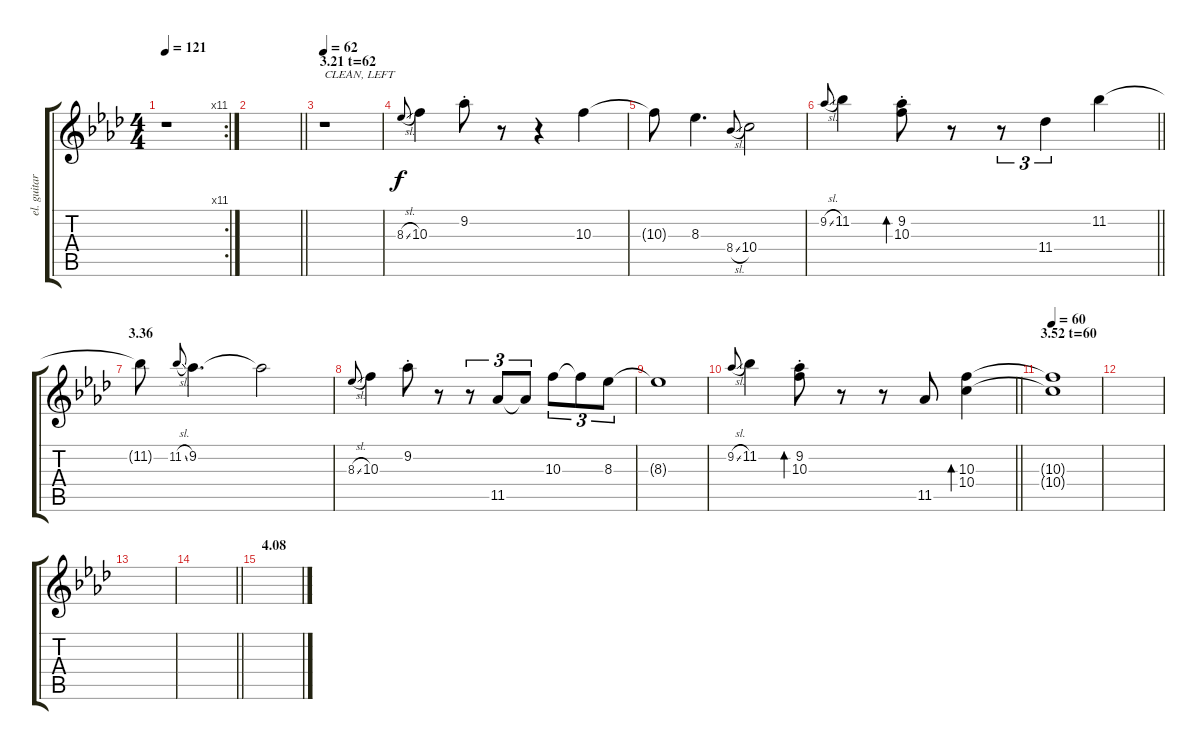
\track ("el. guitar" "el. guitar") {instrument electricguitarjazz}
\staff {score tabs}
\tuning (E4 B3 G3 D3 A2 E2) {hide}
\rc 11
\ts (4 4)
\tempo 121
\clef g2
\ks fminor
r.1{dy f} |
\barLineRight lightlight
|
\section ("" "3.21 t=62")
\tempo 62
r.1{txt "CLEAN, LEFT" balance 2 instrument electricguitarjazz} |
8.3{sl}.8{gr onbeat} 10.3.4 9.2{st}.8 r.8 r.4 10.3.4 |
10.3{t}.8 8.3.4{d} 8.4{sl}.8{gr onbeat} 10.4.2 |
\barLineRight lightlight
9.2{sl}.8{gr onbeat} 11.2.4 (9.2{st} 10.3{st}).8{bd 60} r.8 r.8{tu (3 2)} 11.4.4{tu (3 2)} 11.2.4 |
\section ("" "3.36")
11.2{t}.8 11.2{sl}.8{gr onbeat} 9.2.4{d} 9.2{t}.2 |
8.3{sl}.8{gr onbeat} 10.3.4 9.2{st}.8 r.8 r.8{tu (3 2)} 11.5.8{tu (3 2)} 11.5{t}.8{tu (3 2)} 10.3.8{tu (3 2)} 10.3{t}.8{tu (3 2)} 8.3.8{tu (3 2)} |
8.3{t}.1 |
\barLineRight lightlight
9.2{sl}.8{gr onbeat} 11.2.4 (9.2{st} 10.3{st}).8{bd 60} r.8 r.8 11.5.8 (10.3 10.4).4{bd 60} |
\section ("" "3.52 t=60")
\tempo 60
(10.3{t} 10.4{t}).1 |
|
|
\barLineRight lightlight
|
\section ("" "4.08")
